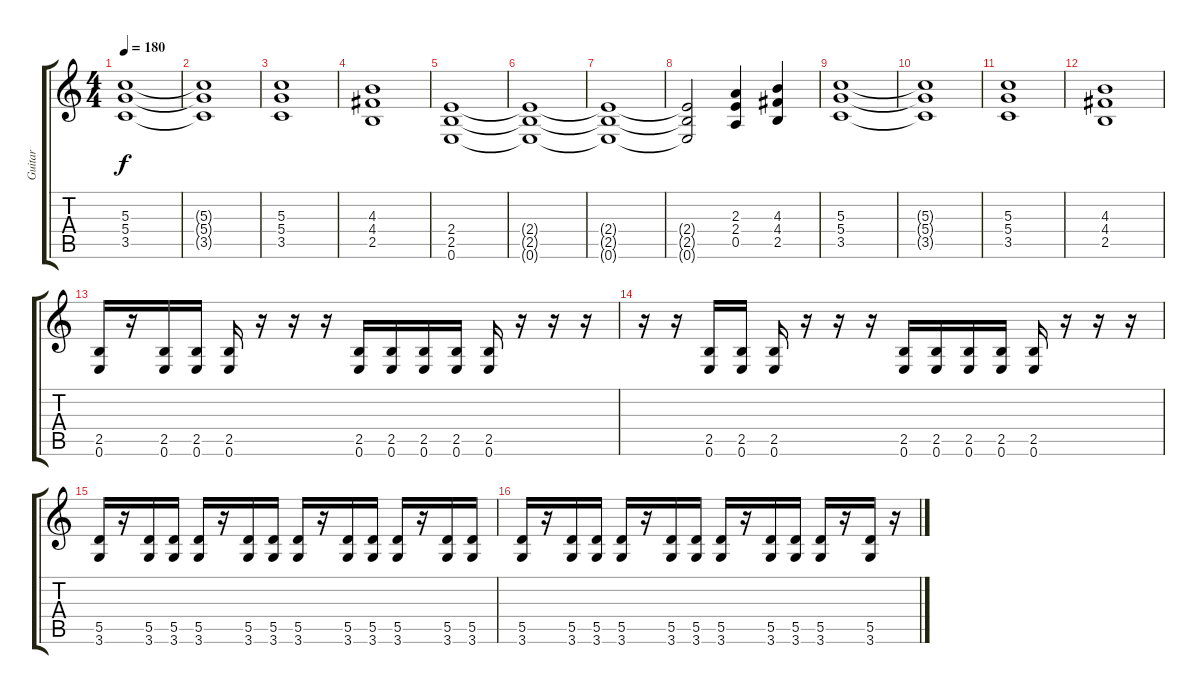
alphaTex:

\track ("Guitar" "Guitar") {instrument distortionguitar}
\staff {score tabs}
\tuning (E4 B3 G3 D3 A2 E2) {hide}
\ts (4 4)
\tempo 180
\clef g2
\ks c
(5.3 5.4 3.5).1{dy f} |
(5.3{t} 5.4{t} 3.5{t}).1 |
(5.3 5.4 3.5).1 |
(4.3 4.4 2.5).1 |
(2.4 2.5 0.6).1 |
(2.4{t} 2.5{t} 0.6{t}).1 |
(2.4{t} 2.5{t} 0.6{t}).1 |
(2.4{t} 2.5{t} 0.6{t}).2 (2.3 2.4 0.5).4 (4.3 4.4 2.5).4 |
(5.3 5.4 3.5).1 |
(5.3{t} 5.4{t} 3.5{t}).1 |
(5.3 5.4 3.5).1 |
(4.3 4.4 2.5).1 |
(2.5 0.6).16 r.16 (2.5 0.6).16 (2.5 0.6).16 (2.5 0.6).16 r.16 r.16 r.16 (2.5 0.6).16 (2.5 0.6).16 (2.5 0.6).16 (2.5 0.6).16 (2.5 0.6).16 r.16 r.16 r.16 |
r.16 r.16 (2.5 0.6).16 (2.5 0.6).16 (2.5 0.6).16 r.16 r.16 r.16 (2.5 0.6).16 (2.5 0.6).16 (2.5 0.6).16 (2.5 0.6).16 (2.5 0.6).16 r.16 r.16 r.16 |
(5.5 3.6).16 r.16 (5.5 3.6).16 (5.5 3.6).16 (5.5 3.6).16 r.16 (5.5 3.6).16 (5.5 3.6).16 (5.5 3.6).16 r.16 (5.5 3.6).16 (5.5 3.6).16 (5.5 3.6).16 r.16 (5.5 3.6).16 (5.5 3.6).16 |
(5.5 3.6).16 r.16 (5.5 3.6).16 (5.5 3.6).16 (5.5 3.6).16 r.16 (5.5 3.6).16 (5.5 3.6).16 (5.5 3.6).16 r.16 (5.5 3.6).16 (5.5 3.6).16 (5.5 3.6).16 r.16 (5.5 3.6).16 r.16
